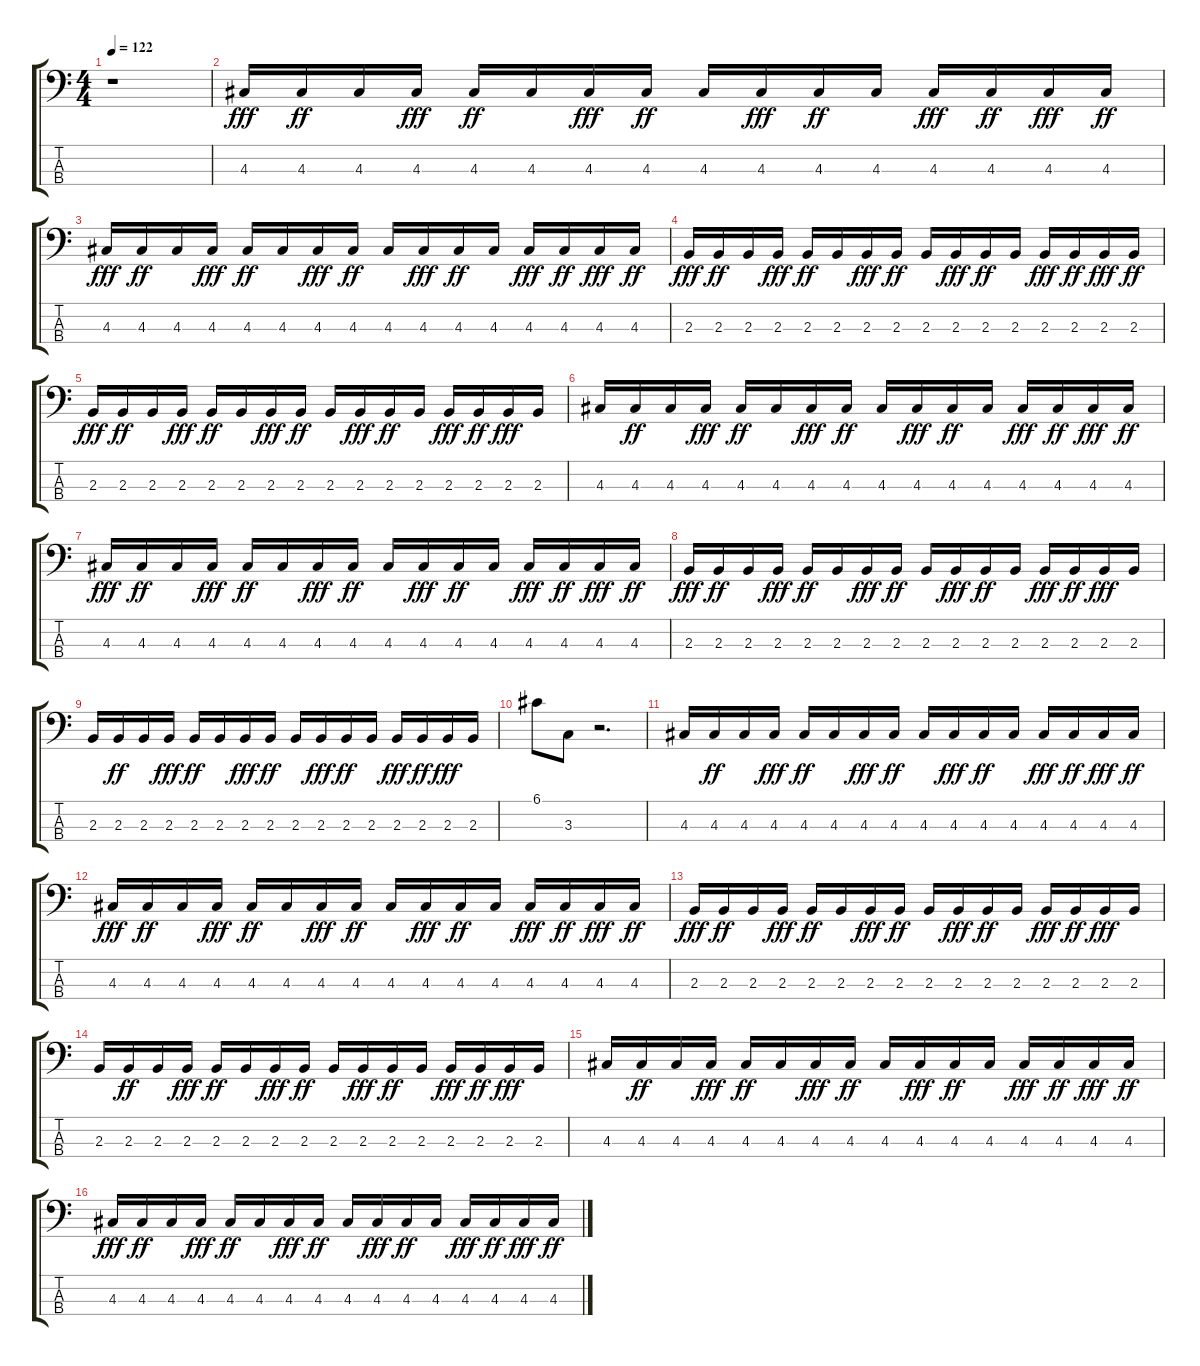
\track "" {solo instrument electricbasspick}
\staff {score tabs}
\tuning (G2 D2 A1 E1) {hide}
\ts (4 4)
\tempo 122
\clef f4
\ks c
r.1{dy fff} |
4.3.16 4.3.16{dy ff} 4.3.16 4.3.16{dy fff} 4.3.16{dy ff} 4.3.16 4.3.16{dy fff} 4.3.16{dy ff} 4.3.16 4.3.16{dy fff} 4.3.16{dy ff} 4.3.16 4.3.16{dy fff} 4.3.16{dy ff} 4.3.16{dy fff} 4.3.16{dy ff} |
4.3.16{dy fff} 4.3.16{dy ff} 4.3.16 4.3.16{dy fff} 4.3.16{dy ff} 4.3.16 4.3.16{dy fff} 4.3.16{dy ff} 4.3.16 4.3.16{dy fff} 4.3.16{dy ff} 4.3.16 4.3.16{dy fff} 4.3.16{dy ff} 4.3.16{dy fff} 4.3.16{dy ff} |
2.3.16{dy fff} 2.3.16{dy ff} 2.3.16 2.3.16{dy fff} 2.3.16{dy ff} 2.3.16 2.3.16{dy fff} 2.3.16{dy ff} 2.3.16 2.3.16{dy fff} 2.3.16{dy ff} 2.3.16 2.3.16{dy fff} 2.3.16{dy ff} 2.3.16{dy fff} 2.3.16{dy ff} |
2.3.16{dy fff} 2.3.16{dy ff} 2.3.16 2.3.16{dy fff} 2.3.16{dy ff} 2.3.16 2.3.16{dy fff} 2.3.16{dy ff} 2.3.16 2.3.16{dy fff} 2.3.16{dy ff} 2.3.16 2.3.16{dy fff} 2.3.16{dy ff} 2.3.16{dy fff} 2.3.16 |
4.3.16 4.3.16{dy ff} 4.3.16 4.3.16{dy fff} 4.3.16{dy ff} 4.3.16 4.3.16{dy fff} 4.3.16{dy ff} 4.3.16 4.3.16{dy fff} 4.3.16{dy ff} 4.3.16 4.3.16{dy fff} 4.3.16{dy ff} 4.3.16{dy fff} 4.3.16{dy ff} |
4.3.16{dy fff} 4.3.16{dy ff} 4.3.16 4.3.16{dy fff} 4.3.16{dy ff} 4.3.16 4.3.16{dy fff} 4.3.16{dy ff} 4.3.16 4.3.16{dy fff} 4.3.16{dy ff} 4.3.16 4.3.16{dy fff} 4.3.16{dy ff} 4.3.16{dy fff} 4.3.16{dy ff} |
2.3.16{dy fff} 2.3.16{dy ff} 2.3.16 2.3.16{dy fff} 2.3.16{dy ff} 2.3.16 2.3.16{dy fff} 2.3.16{dy ff} 2.3.16 2.3.16{dy fff} 2.3.16{dy ff} 2.3.16 2.3.16{dy fff} 2.3.16{dy ff} 2.3.16{dy fff} 2.3.16 |
2.3.16 2.3.16{dy ff} 2.3.16 2.3.16{dy fff} 2.3.16{dy ff} 2.3.16 2.3.16{dy fff} 2.3.16{dy ff} 2.3.16 2.3.16{dy fff} 2.3.16{dy ff} 2.3.16 2.3.16{dy fff} 2.3.16{dy ff} 2.3.16{dy fff} 2.3.16 |
6.1.8 3.3.8 r.2{d} |
4.3.16 4.3.16{dy ff} 4.3.16 4.3.16{dy fff} 4.3.16{dy ff} 4.3.16 4.3.16{dy fff} 4.3.16{dy ff} 4.3.16 4.3.16{dy fff} 4.3.16{dy ff} 4.3.16 4.3.16{dy fff} 4.3.16{dy ff} 4.3.16{dy fff} 4.3.16{dy ff} |
4.3.16{dy fff} 4.3.16{dy ff} 4.3.16 4.3.16{dy fff} 4.3.16{dy ff} 4.3.16 4.3.16{dy fff} 4.3.16{dy ff} 4.3.16 4.3.16{dy fff} 4.3.16{dy ff} 4.3.16 4.3.16{dy fff} 4.3.16{dy ff} 4.3.16{dy fff} 4.3.16{dy ff} |
2.3.16{dy fff} 2.3.16{dy ff} 2.3.16 2.3.16{dy fff} 2.3.16{dy ff} 2.3.16 2.3.16{dy fff} 2.3.16{dy ff} 2.3.16 2.3.16{dy fff} 2.3.16{dy ff} 2.3.16 2.3.16{dy fff} 2.3.16{dy ff} 2.3.16{dy fff} 2.3.16 |
2.3.16 2.3.16{dy ff} 2.3.16 2.3.16{dy fff} 2.3.16{dy ff} 2.3.16 2.3.16{dy fff} 2.3.16{dy ff} 2.3.16 2.3.16{dy fff} 2.3.16{dy ff} 2.3.16 2.3.16{dy fff} 2.3.16{dy ff} 2.3.16{dy fff} 2.3.16 |
4.3.16 4.3.16{dy ff} 4.3.16 4.3.16{dy fff} 4.3.16{dy ff} 4.3.16 4.3.16{dy fff} 4.3.16{dy ff} 4.3.16 4.3.16{dy fff} 4.3.16{dy ff} 4.3.16 4.3.16{dy fff} 4.3.16{dy ff} 4.3.16{dy fff} 4.3.16{dy ff} |
4.3.16{dy fff} 4.3.16{dy ff} 4.3.16 4.3.16{dy fff} 4.3.16{dy ff} 4.3.16 4.3.16{dy fff} 4.3.16{dy ff} 4.3.16 4.3.16{dy fff} 4.3.16{dy ff} 4.3.16 4.3.16{dy fff} 4.3.16{dy ff} 4.3.16{dy fff} 4.3.16{dy ff}
